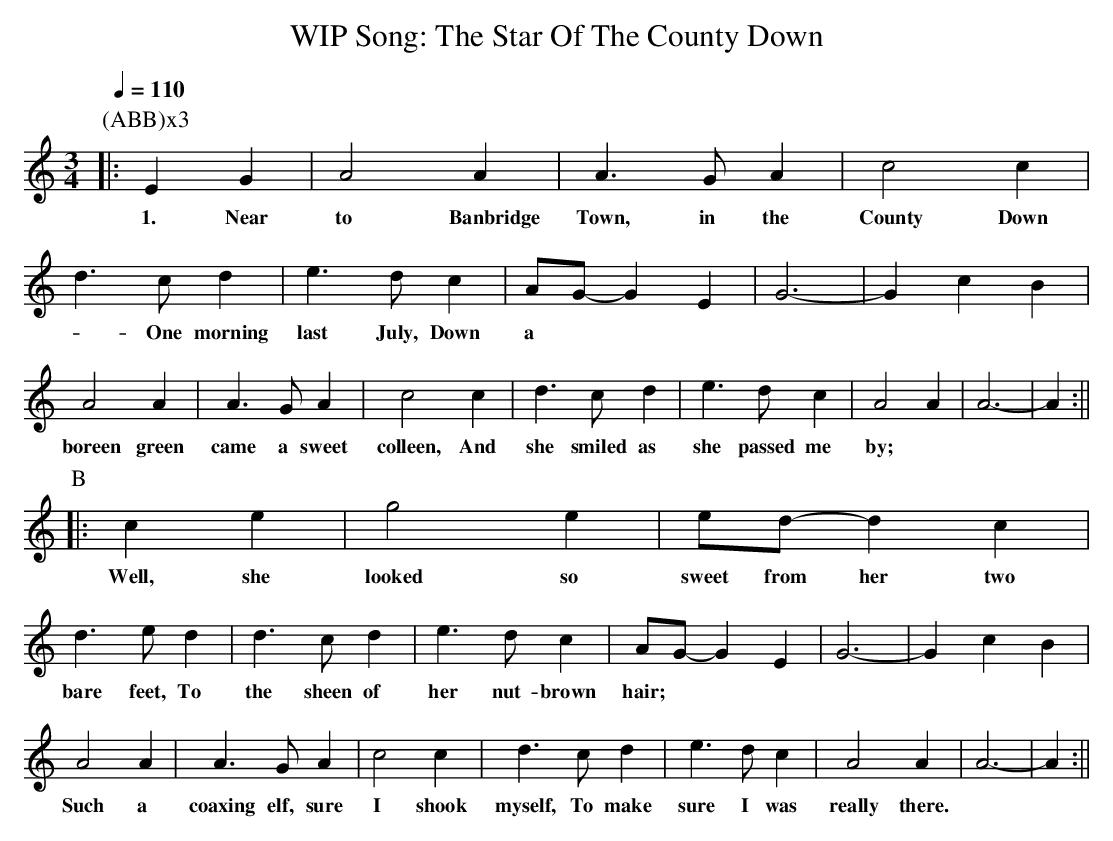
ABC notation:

X:1
T: WIP Song: The Star Of The County Down
M: 3/4
Q:1/4=110
L: 1/8
K: Amin
P: (ABB)x3
[P:A]|:E2 G2|A4 A2|A3 G A2|c4 c2|d3 c d2|e3 d c2|AG- G2 E2|G6-|G2 c2 B2|
w: 1. Near to Banbridge Town, in the County Down - One morning last July,                       Down a
A4 A2|A3 G A2|c4 c2|d3 c d2|e3 d c2|A4 A2|A6-|A2:||
w: boreen green came a sweet colleen, And she smiled as she passed me by;
[P:B]|:c2 e2|g4 e2|ed- d2 c2|d3 e d2|d3 c d2|e3 d c2|AG- G2 E2|G6-|G2 c2 B2|
w: Well, she looked so sweet from her two bare feet, To the sheen of her nut-brown hair;
A4 A2|A3 G A2|c4 c2|d3 c d2|e3 d c2|A4 A2|A6-|A2:||
w:Such a coaxing elf, sure I shook myself, To make sure I was really there.
